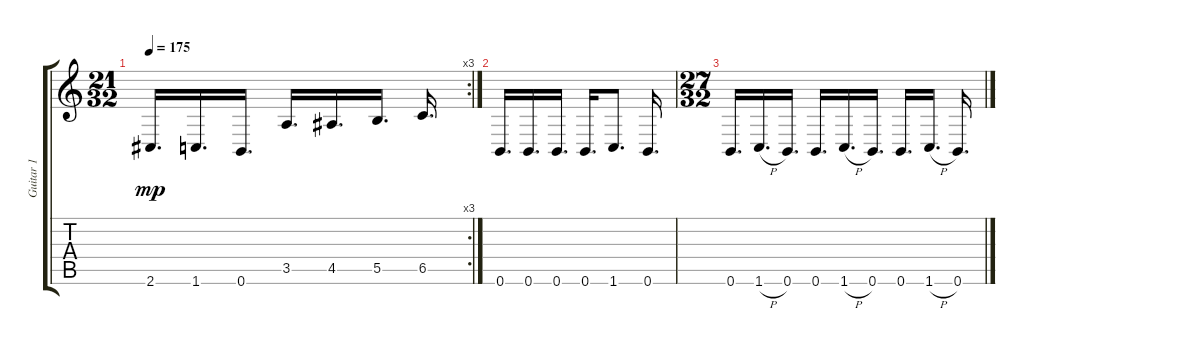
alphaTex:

\track ("Guitar 1" "Guitar 1") {instrument distortionguitar}
\staff {score tabs}
\tuning (Db4 Ab3 E3 B2 Gb2 B1) {hide}
\rc 3
\ts (21 32)
\tempo 175
\clef g2
\ks c
2.6.16{d dy mp} 1.6.16{d} 0.6.16{d} 3.5.16{d} 4.5.16{d} 5.5.16{d} 6.5.16{d} |
0.6.16{d} 0.6.16{d} 0.6.16{d} 0.6.16{d} 1.6.8{d} 0.6.16{d} |
\ts (27 32)
0.6.16{d} 1.6{h}.16{d} 0.6.16{d} 0.6.16{d} 1.6{h}.16{d} 0.6.16{d} 0.6.16{d} 1.6{h}.16{d} 0.6.16{d}
